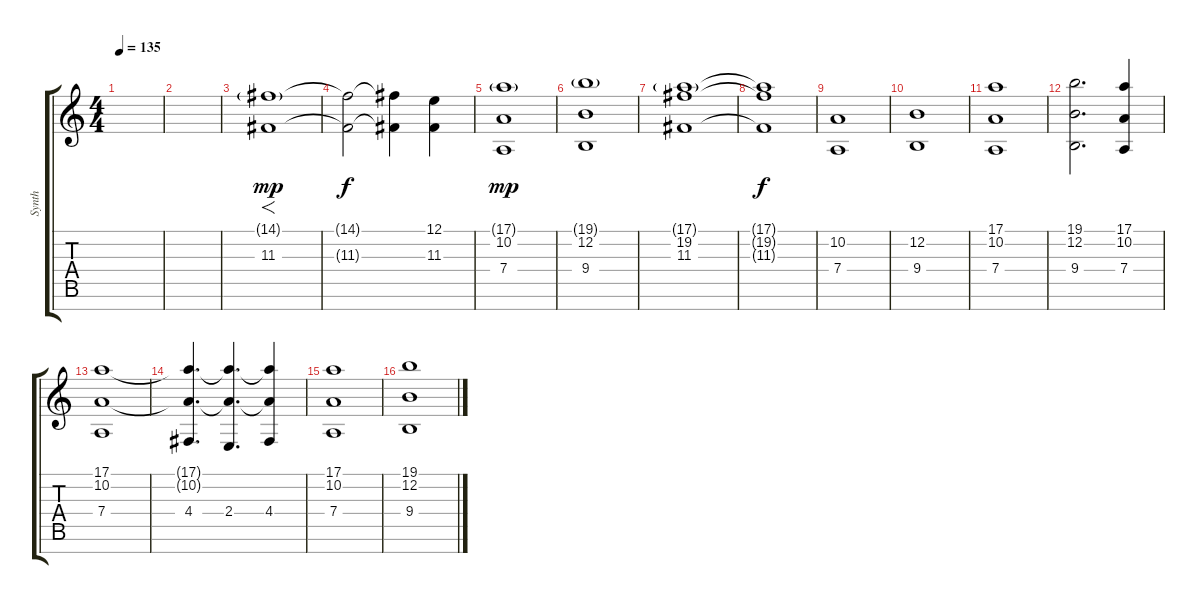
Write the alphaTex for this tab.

\track ("Synth" "Synth") {instrument stringensemble1}
\staff {score tabs}
\tuning (E4 B3 G3 D3 A2 E2 B1) {hide}
\ts (4 4)
\tempo 135
\clef g2
\ks c
|
|
(14.1{g} 11.3).1{f dy mp volume 11 instrument stringensemble1} |
(14.1{t} 11.3{t}).2{dy f} (14.1{t} 11.3{t}).4 (12.1 11.3).4 |
(17.1{g} 10.2 7.4).1{dy mp} |
(19.1{g} 12.2 9.4).1 |
(17.1{g} 19.2 11.3).1 |
(17.1{t} 19.2{t} 11.3{t}).1{dy f} |
(10.2 7.4).1 |
(12.2 9.4).1 |
(17.1 10.2 7.4).1 |
(19.1 12.2 9.4).2{d} (17.1 10.2 7.4).4 |
(17.1 10.2 7.4).1 |
(17.1{t} 10.2{t} 4.4).4{d} (17.1{t} 10.2{t} 2.4).4{d} (17.1{t} 10.2{t} 4.4).4 |
(17.1 10.2 7.4).1 |
(19.1 12.2 9.4).1
